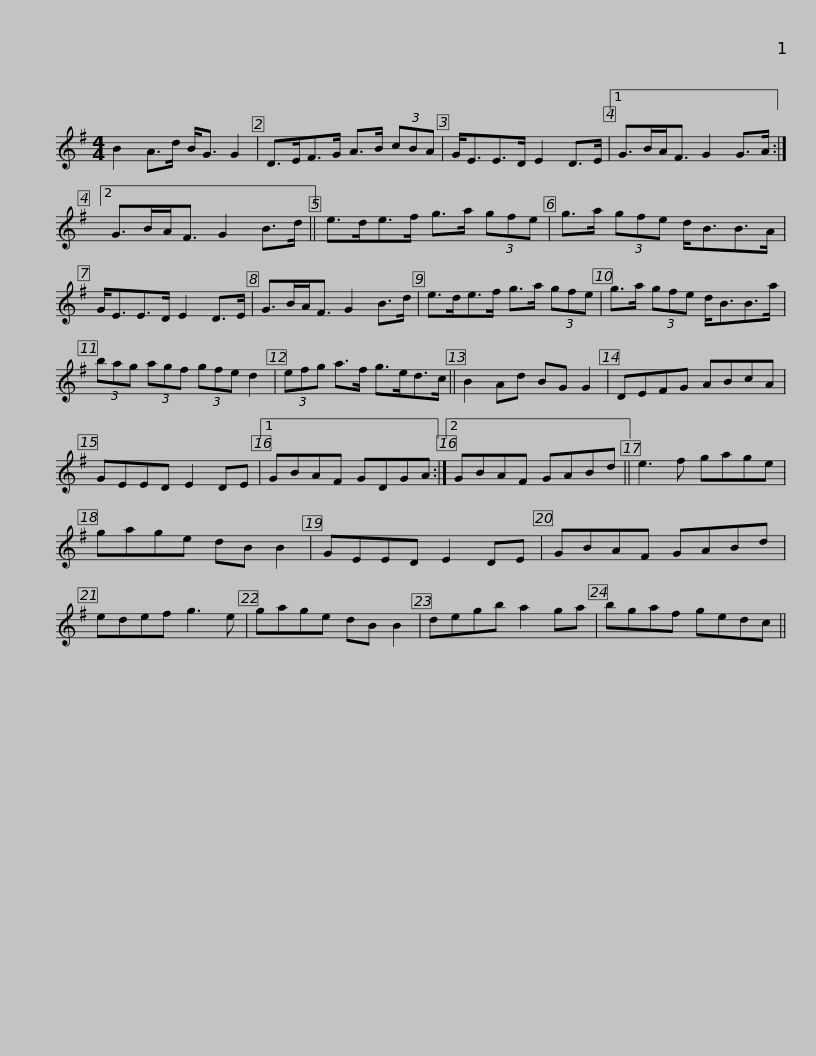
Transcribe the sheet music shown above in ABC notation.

X:1
L:1/8
M:4/4
I:linebreak $
K:G
V:1 treble
V:1
 B2 A>d B<G G2 | D>EF>G A>B (3cBA | G<EE>D E2 D>E |1 G>BA<F G2 G>A :|2 G>BA<F G2 B>d ||$ %5
 e>de>f g>a (3gfe | g>a (3gfe d<BB>A | G<EE>D E2 D>E | G>BA<F G2 B>d |$ e>de>f g>a (3gfe | %10
 g>a (3gfe d<BB>a | (3bag (3agf (3gfe d2 | (3efg a>f g>ed>c ||$ B2 Ad BG G2 | DEFG ABcA | %15
 GEED E2 DE |1 GBAF GDGA :|2 GBAF GABd || e3 f gage |$ gage dB B2 | %20
 GEED E2 DE | GBAF GABd | edef g3 e | gage dB B2 | degb a2 ga |$ %25
 bgaf gedc || %26
